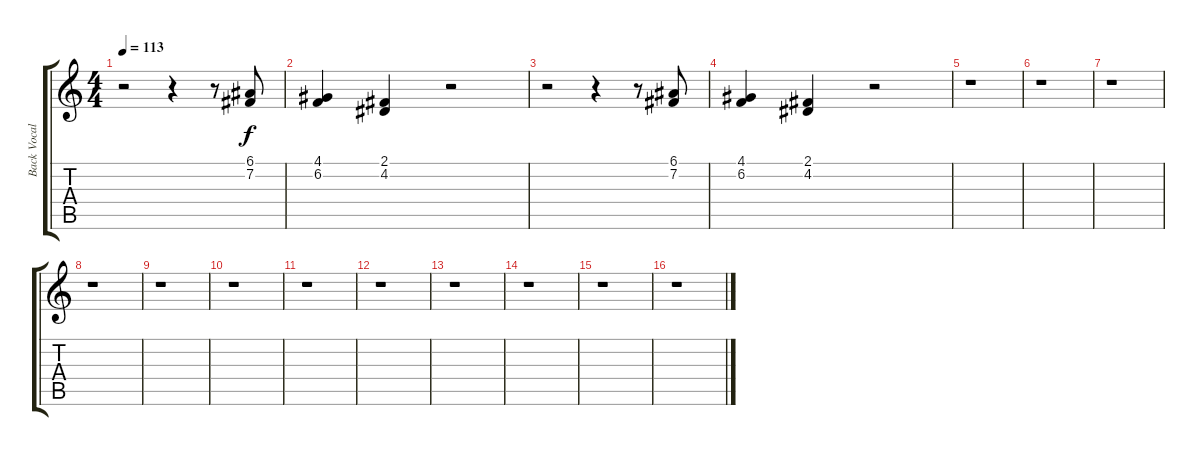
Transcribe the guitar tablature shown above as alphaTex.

\track ("Back Vocals" "Back Vocal") {instrument lead1square}
\staff {score tabs}
\tuning (E4 B3 G3 D3 A2 E2) {hide}
\ts (4 4)
\tempo 113
\clef g2
\ks c
r.2{dy f} r.4 r.8 (6.1 7.2).8 |
(4.1 6.2).4 (2.1 4.2).4 r.2 |
r.2 r.4 r.8 (6.1 7.2).8 |
(4.1 6.2).4 (2.1 4.2).4 r.2 |
r.1 |
r.1 |
r.1 |
r.1 |
r.1 |
r.1 |
r.1 |
r.1 |
r.1 |
r.1 |
r.1 |
r.1
